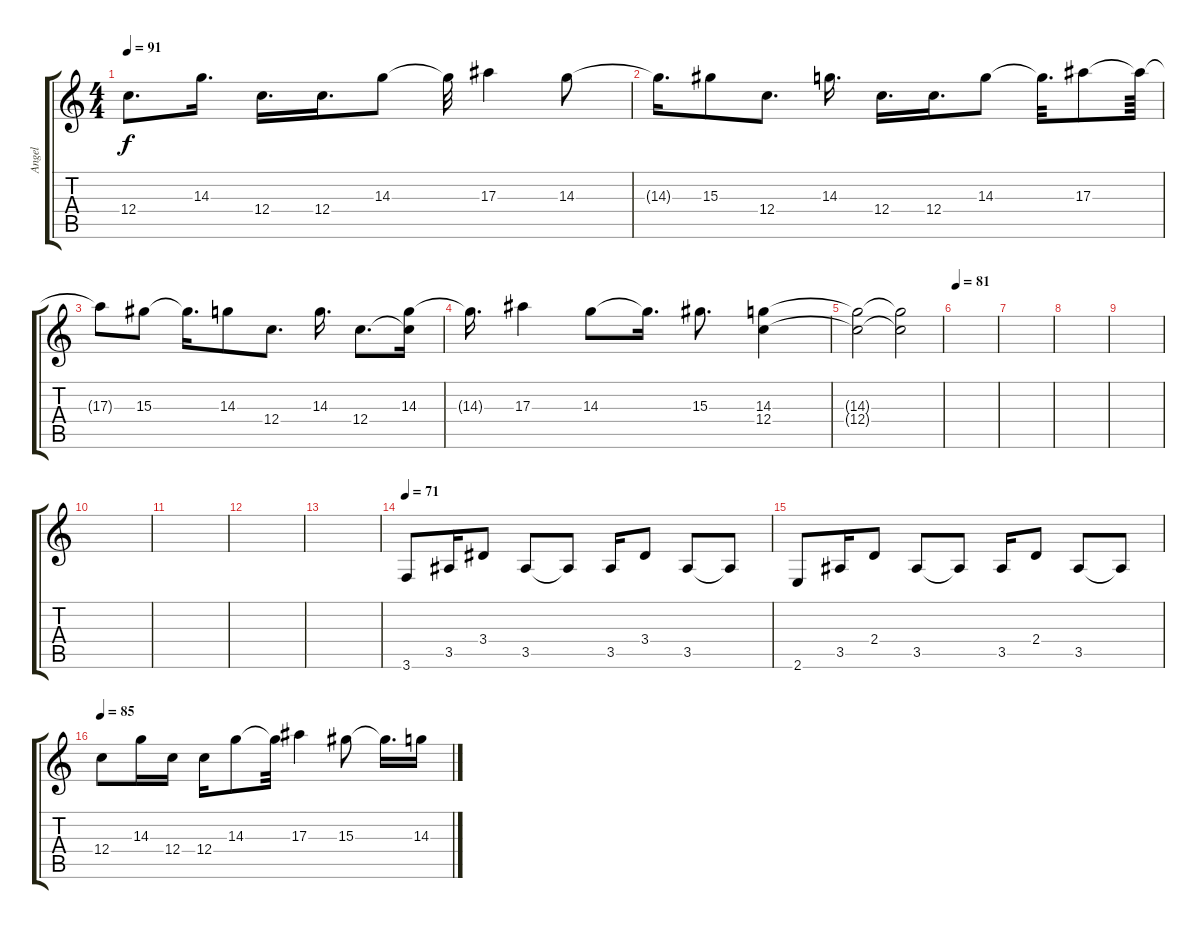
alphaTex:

\track ("Angel" "Angel") {instrument overdrivenguitar}
\staff {score tabs}
\tuning (D4 A3 F3 C3 G2 D2) {hide}
\ts (4 4)
\tempo 91
\clef g2
\ks c
12.4.8{d dy f instrument electricguitarclean} 14.3.16{d} 12.4.16{d} 12.4.16{d} 14.3.8 14.3{t}.32 17.3.4 14.3.8 |
14.3{t}.16{d} 15.3.8 12.4.8{d instrument electricguitarclean} 14.3.16{d} 12.4.16{d} 12.4.16{d} 14.3.8 14.3{t}.32{d} 17.3.8 17.3{t}.64 |
17.3{t}.8 15.3.8 15.3{t}.16{d} 14.3.8 12.4.8{d} 14.3.16{d} 12.4.8{d} (14.3 12.4{t}).16 |
14.3{t}.16{d} 17.3.4 14.3.8 14.3{t}.16{d} 15.3.8{d} (14.3 12.4).4 |
(14.3{t} 12.4{t}).2 (14.3{t} 12.4{t}).2 |
\tempo 81
|
|
|
|
|
|
|
|
\tempo 71
3.6.8 3.5.16 3.4.8 3.5.8 3.5{t}.8 3.5.16 3.4.8 3.5.8 3.5{t}.8 |
2.6.8 3.5.16 2.4.8 3.5.8 3.5{t}.8 3.5.16 2.4.8 3.5.8 3.5{t}.8 |
\tempo 85
12.4.8{volume 16 instrument electricguitarclean} 14.3.16 12.4.16 12.4.16 14.3.8 14.3{t}.32 17.3.4 15.3.8 15.3{t}.16{d} 14.3.16
